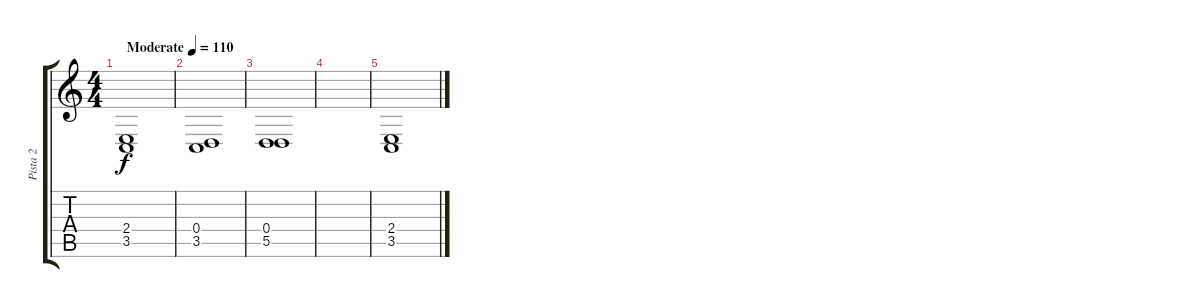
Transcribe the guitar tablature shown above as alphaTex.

\track ("Pista 2" "Pista 2") {instrument acousticgrandpiano}
\staff {score tabs}
\tuning (E4 B3 G3 D3 A2 E2) {hide}
\ts (4 4)
\tempo (110 "Moderate")
\clef g2
\ks c
(2.4 3.5).1{dy f instrument acousticgrandpiano} |
(0.4 3.5).1 |
(0.4 5.5).1 |
|
(2.4 3.5).1
